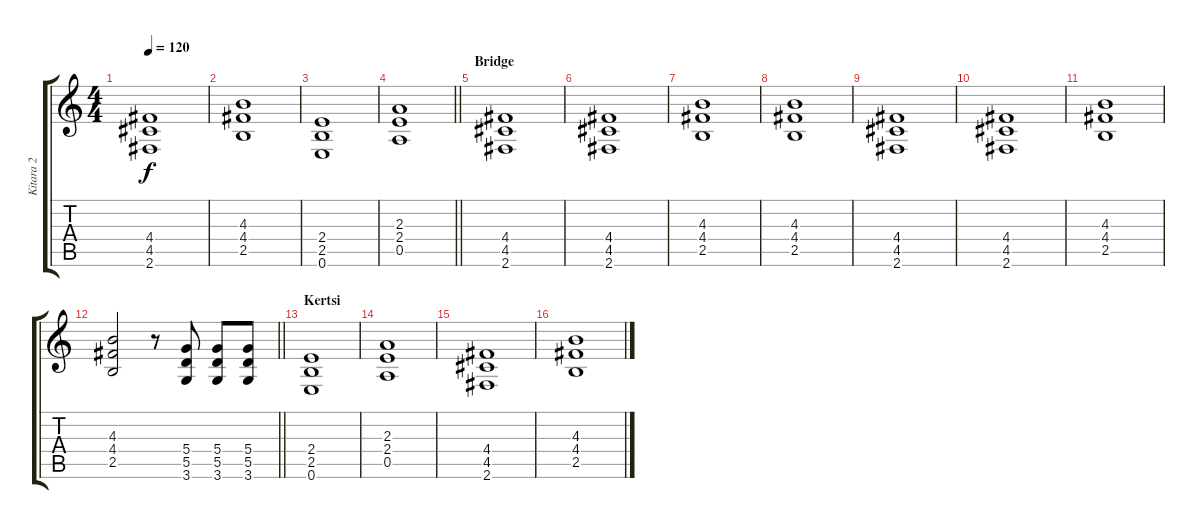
\track ("Kitara 2" "Kitara 2") {instrument electricguitarmuted}
\staff {score tabs}
\tuning (E4 B3 G3 D3 A2 E2) {hide}
\ts (4 4)
\tempo 120
\clef g2
\ks c
(4.4 4.5 2.6).1{dy f} |
(4.3 4.4 2.5).1 |
(2.4 2.5 0.6).1{instrument distortionguitar} |
\barLineRight lightlight
(2.3 2.4 0.5).1 |
\section ("" "Bridge")
(4.4 4.5 2.6).1 |
(4.4 4.5 2.6).1 |
(4.3 4.4 2.5).1 |
(4.3 4.4 2.5).1 |
(4.4 4.5 2.6).1 |
(4.4 4.5 2.6).1 |
(4.3 4.4 2.5).1 |
\barLineRight lightlight
(4.3 4.4 2.5).2 r.8 (5.4 5.5 3.6).8 (5.4 5.5 3.6).8 (5.4 5.5 3.6).8 |
\section ("" "Kertsi")
(2.4 2.5 0.6).1{instrument distortionguitar} |
(2.3 2.4 0.5).1 |
(4.4 4.5 2.6).1 |
(4.3 4.4 2.5).1
